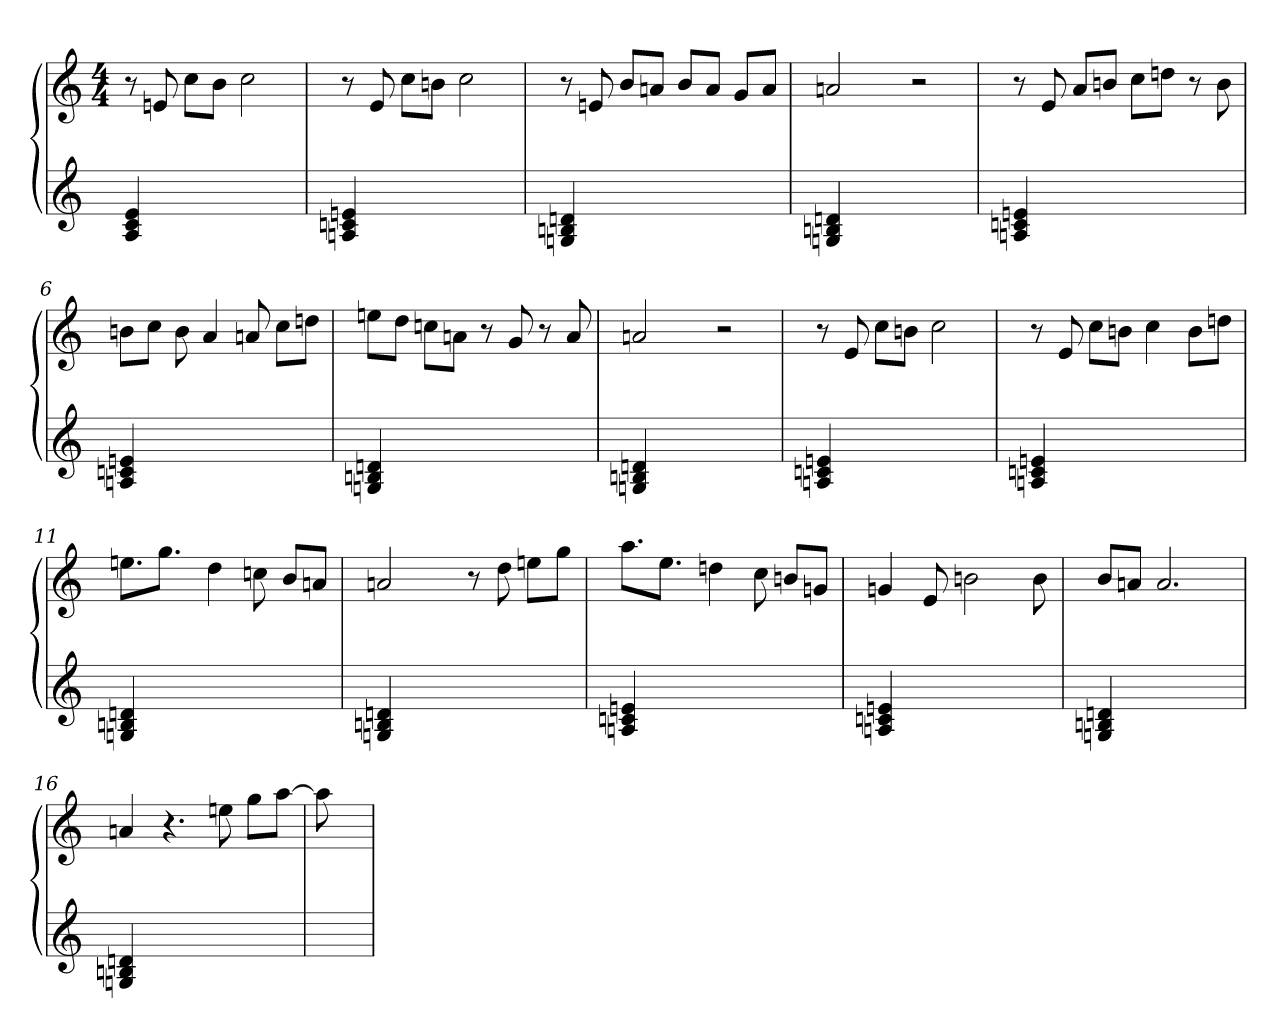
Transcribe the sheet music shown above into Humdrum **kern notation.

**kern	**kern
*part2	*part1
*staff2	*staff1
*	*M4/4
=1	=1
4A 4c 4e	8r
.	8en
2.ryy	8ccL
.	8bJ
.	2cc
=2	=2
4An 4cn 4en	8r
.	8e
2.ryy	8ccL
.	8bnJ
.	2cc
=3	=3
4Gn 4Bn 4dn	8r
.	8en
2.ryy	8bL
.	8anJ
.	8bL
.	8aJ
.	8gL
.	8aJ
=4	=4
4Gn 4Bn 4dn	2an
2.ryy	.
.	2r
=5	=5
4An 4cn 4en	8r
.	8e
2.ryy	8aL
.	8bnJ
.	8ccL
.	8ddnJ
.	8r
.	8b
=6	=6
4An 4cn 4en	8bnL
.	8ccJ
2.ryy	8b
.	4a
.	8an
.	8ccL
.	8ddnJ
=7	=7
4Gn 4Bn 4dn	8eenL
.	8ddJ
2.ryy	8ccnL
.	8anJ
.	8r
.	8g
.	8r
.	8a
=8	=8
4Gn 4Bn 4dn	2an
2.ryy	.
.	2r
=9	=9
4An 4cn 4en	8r
.	8e
2.ryy	8ccL
.	8bnJ
.	2cc
=10	=10
4An 4cn 4en	8r
.	8e
2.ryy	8ccL
.	8bnJ
.	4cc
.	8bL
.	8ddnJ
=11	=11
4Gn 4Bn 4dn	8.eenL
.	8.ggJ
2.ryy	.
.	4dd
.	8ccn
.	8bL
.	8anJ
=12	=12
4Gn 4Bn 4dn	2an
2.ryy	.
.	8r
.	8dd
.	8eenL
.	8ggJ
=13	=13
4An 4cn 4en	8.aaL
.	8.eeJ
2.ryy	.
.	4ddn
.	8cc
.	8bnL
.	8gnJ
=14	=14
4An 4cn 4en	4gn
2.ryy	8e
.	2bn
.	8b
=15	=15
4Gn 4Bn 4dn	8bL
.	8anJ
2.ryy	2.a
=16	=16
4Gn 4Bn 4dn	4an
2.ryy	4.r
.	8een
.	8ggL
.	[8aaJ
=17	=17
4ryy	8aa]
.	8ryy
=	=
*-	*-
